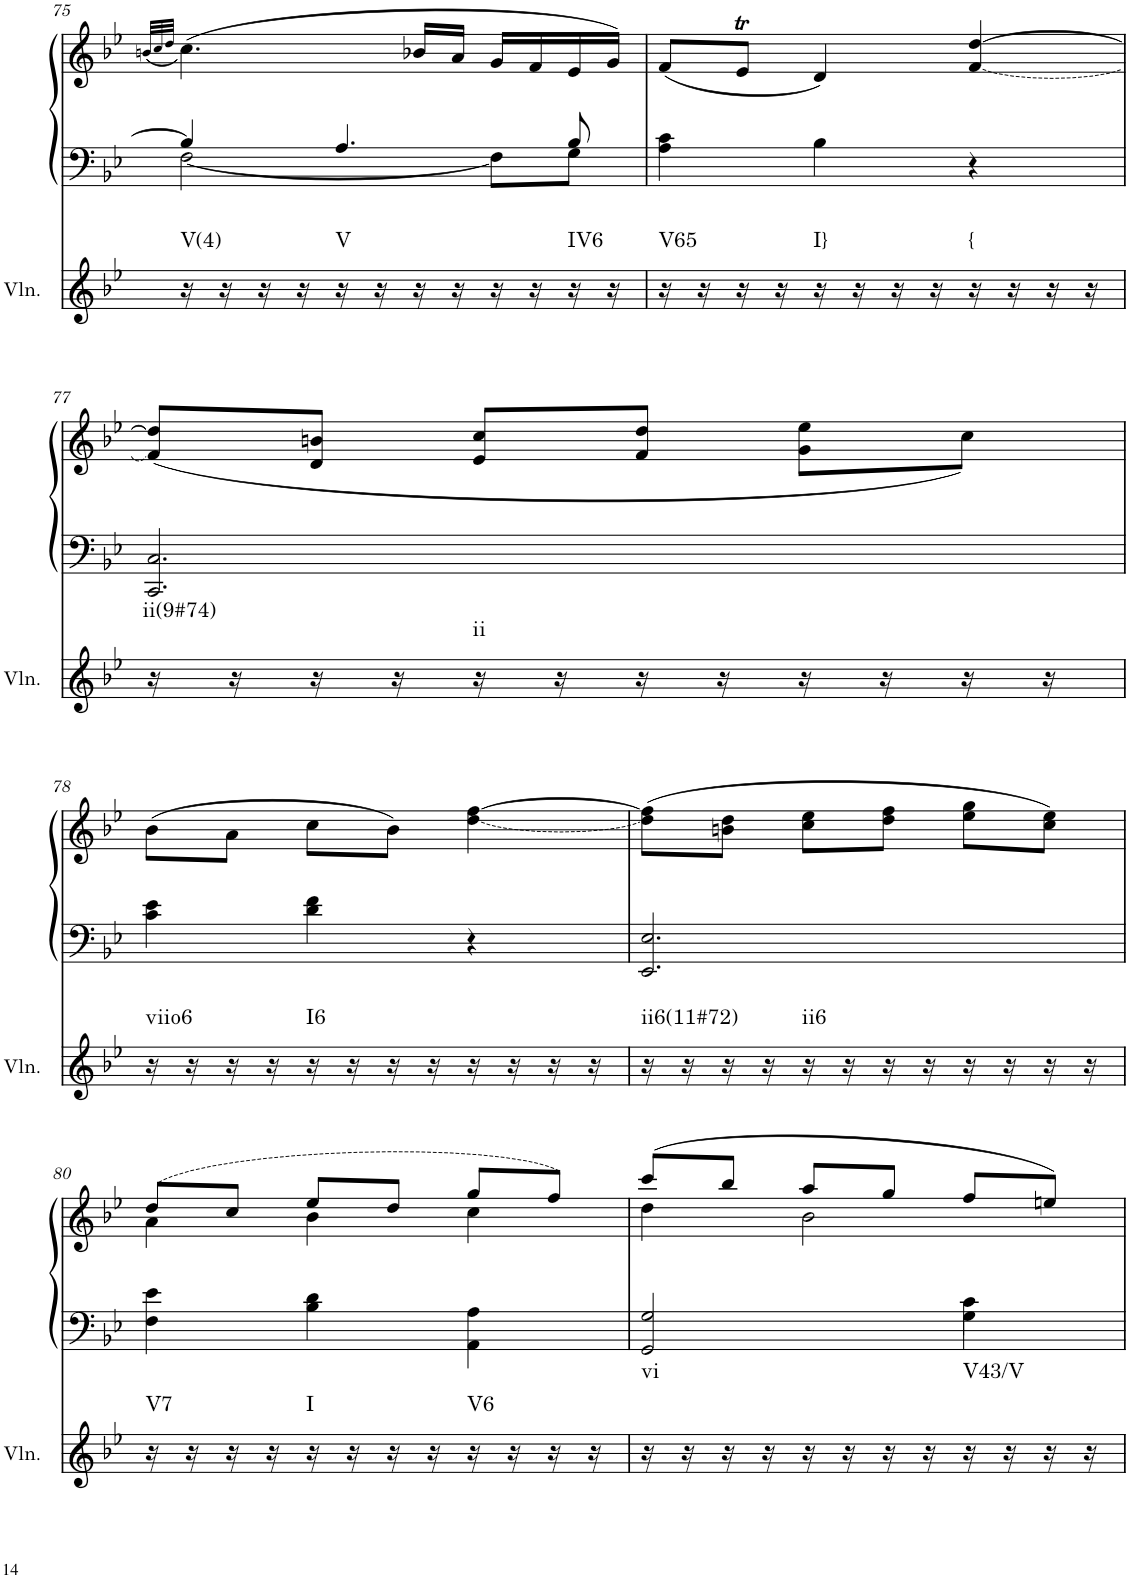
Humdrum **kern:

**kern	**harte	**kern	**kern
*part2	*part2	*part1	*part1
*staff3	*	*staff2	*staff1
*I"Violin	*	*I"unbenannt2	*
*I'Vln.	*	*	*
!!LO:PB:g=z
*clefG2	*	*clefF4	*clefG2
*k[b-e-]	*	*k[b-e-]	*k[b-e-]
*M3/4	*	*M3/4	*M3/4
=75	=75	=75	=75
.	.	.	(32qbn/LLL
.	.	.	32qcc/
.	.	.	32qdd/JJJ
*	*	*^	*
!	!LO:H:kt=V(4)	!	!	!
16r	N	4B-/]	[2F\	(4.cc\)
16r	.	.	.	.
16r	.	.	.	.
16r	.	.	.	.
!	!LO:H:kt=V	!	!	!
16r	N	4.A/	.	.
16r	.	.	.	.
16r	.	.	.	16b-X/LL
16r	.	.	.	16a/JJ
16r	.	.	8F\L]	16g/LL
16r	.	.	.	16f/
!	!LO:H:kt=IV6	!	!	!
16r	N	8B-/	8G\J	16e-/
16r	.	.	.	16g/JJ)
*	*	*v	*v	*
=76	=76	=76	=76
!	!LO:H:kt=V65	!	!
16r	N	4A\ 4c\	(<8f/L
16r	.	.	.
16r	.	.	8e-T/J
16r	.	.	.
!	!LO:H:kt=I}	!	!
16r	N	4B-\	4d/)
16r	.	.	.
16r	.	.	.
16r	.	.	.
!	!LO:H:kt={	!	!LO:T:n=1:dash
16r	N	4r	[4f/ [4dd/
16r	.	.	.
16r	.	.	.
16r	.	.	.
!!LO:LB:g=z
=77	=77	=77	=77
!	!LO:H:kt=ii(9#74)	!	!
16r	N	2.CC/ 2.C/	(<8f/] 8dd/]L
16r	.	.	.
16r	.	.	8d/ 8bn/J
16r	.	.	.
!	!LO:H:kt=ii	!	!
16r	N	.	8e-/ 8cc/L
16r	.	.	.
16r	.	.	8f/ 8dd/J
16r	.	.	.
16r	.	.	8g\ 8ee-\L
16r	.	.	.
16r	.	.	8cc\J)
16r	.	.	.
!!LO:LB:g=z
=78	=78	=78	=78
!	!LO:H:kt=viio6	!	!
16r	N	4c\ 4e-\	(>8b-\L
16r	.	.	.
16r	.	.	8a\J
16r	.	.	.
!	!LO:H:kt=I6	!	!
16r	N	4d\ 4f\	8cc\L
16r	.	.	.
16r	.	.	8b-\J)
16r	.	.	.
!	!	!	!LO:T:n=1:dash
16r	.	4r	[4dd\ [4ff\
16r	.	.	.
16r	.	.	.
16r	.	.	.
=79	=79	=79	=79
!	!LO:H:kt=ii6(11#72)	!	!
16r	N	2.EE-/ 2.E-/	(8dd\] 8ff\]L
16r	.	.	.
16r	.	.	8bn\ 8dd\J
16r	.	.	.
!	!LO:H:kt=ii6	!	!
16r	N	.	8cc\ 8ee-\L
16r	.	.	.
16r	.	.	8dd\ 8ff\J
16r	.	.	.
16r	.	.	8ee-\ 8gg\L
16r	.	.	.
16r	.	.	8cc\ 8ee-\J)
16r	.	.	.
!!LO:LB:g=z
=80	=80	=80	=80
*	*	*	*^
!	!LO:H:kt=V7	!	!	!
16r	N	4F\ 4e-\	(8dd/L	4a\
16r	.	.	.	.
16r	.	.	8cc/J	.
16r	.	.	.	.
!	!LO:H:kt=I	!	!	!
16r	N	4B-\ 4d\	8ee-/L	4b-\
16r	.	.	.	.
16r	.	.	8dd/J	.
16r	.	.	.	.
!	!LO:H:kt=V6	!	!	!
16r	N	4AA\ 4A\	8gg/L	4cc\
16r	.	.	.	.
16r	.	.	8ff/J)	.
16r	.	.	.	.
=81	=81	=81	=81	=81
*	*	*^	*	*
!	!LO:H:kt=vi	!	!	!	!
16r	N	2GG/ 2G/	2ryy	(8ccc/L	4dd\
16r	.	.	.	.	.
16r	.	.	.	8bb-/J	.
16r	.	.	.	.	.
16r	.	.	.	8aa/L	2b-\
16r	.	.	.	.	.
16r	.	.	.	8gg/J	.
16r	.	.	.	.	.
!	!LO:H:kt=V43/V	!	!	!	!
16r	N	4c\	4G\	8ff/L	.
16r	.	.	.	.	.
16r	.	.	.	8een/J)	.
16r	.	.	.	.	.
*	*	*v	*v	*	*
*	*	*	*v	*v
=	=	=	=
*-	*-	*-	*-
